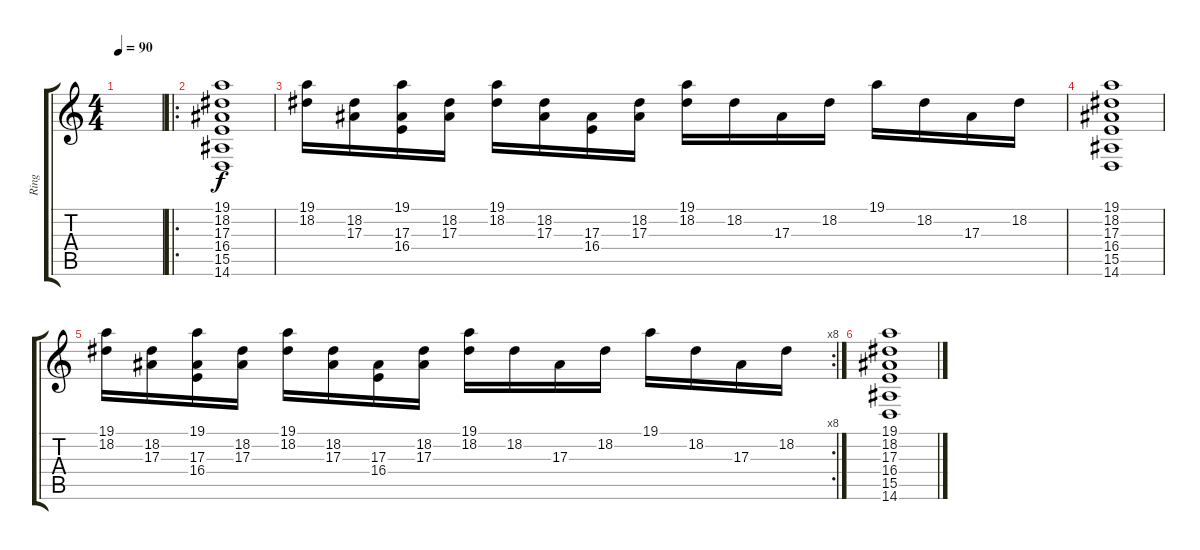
\track ("Ring" "Ring") {instrument telephonering}
\staff {score tabs}
\tuning (D4 A3 F3 C3 G2 C2) {hide}
\ts (4 4)
\tempo 90
\clef g2
\ks c
|
\ro
(19.1 18.2 17.3 16.4 15.5 14.6).1{instrument telephonering} |
(19.1 18.2).16{instrument applause} (18.2 17.3).16 (19.1 17.3 16.4).16 (18.2 17.3).16 (19.1 18.2).16 (18.2 17.3).16 (17.3 16.4).16 (18.2 17.3).16 (19.1 18.2).16{instrument birdtweet} 18.2.16 17.3.16 18.2.16 19.1.16{instrument seashore} 18.2.16 17.3.16 18.2.16 |
(19.1 18.2 17.3 16.4 15.5 14.6).1{instrument telephonering} |
\rc 8
(19.1 18.2).16{instrument applause} (18.2 17.3).16 (19.1 17.3 16.4).16 (18.2 17.3).16 (19.1 18.2).16 (18.2 17.3).16 (17.3 16.4).16 (18.2 17.3).16 (19.1 18.2).16{instrument birdtweet} 18.2.16 17.3.16 18.2.16 19.1.16{instrument seashore} 18.2.16 17.3.16 18.2.16 |
(19.1 18.2 17.3 16.4 15.5 14.6).1{instrument telephonering}
